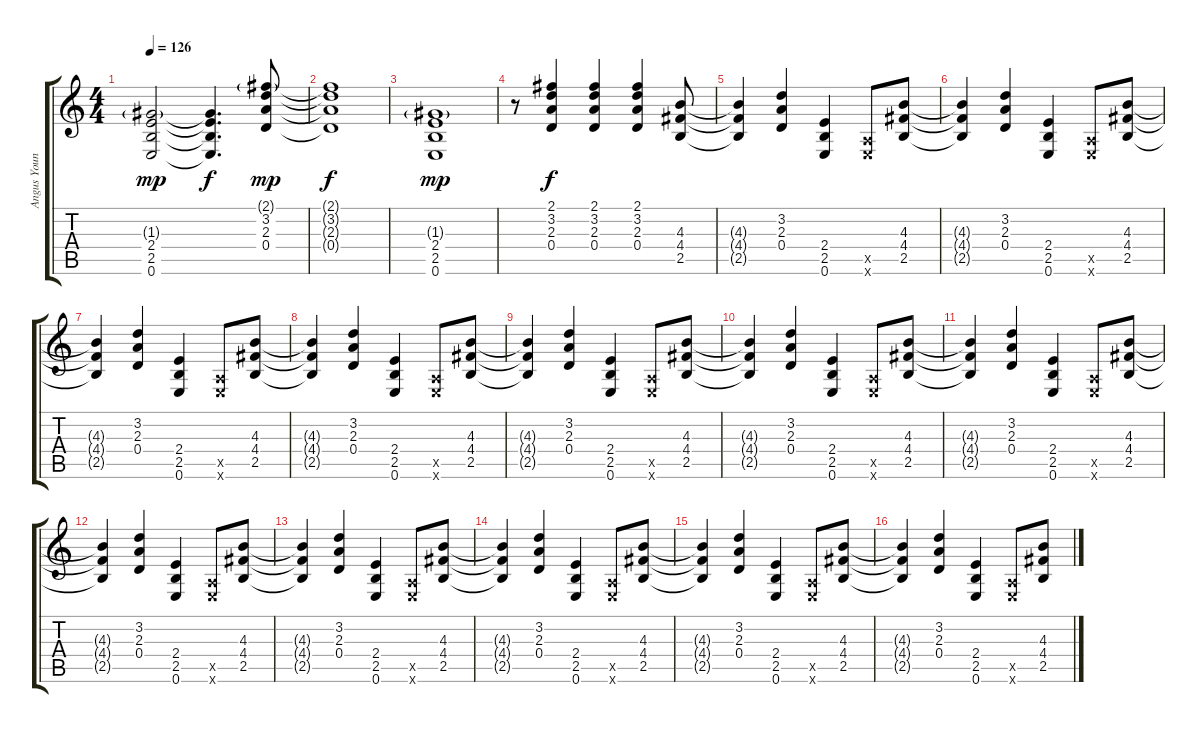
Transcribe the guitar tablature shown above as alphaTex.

\track ("Angus Young" "Angus Youn") {instrument distortionguitar}
\staff {score tabs}
\tuning (E4 B3 G3 D3 A2 E2) {hide}
\ts (4 4)
\tempo 126
\clef g2
\ks c
(1.3{g} 2.4 2.5 0.6).2{dy mp} (1.3{t} 2.4{t} 2.5{t} 0.6{t}).4{d dy f} (2.1{g} 3.2 2.3 0.4).8{dy mp} |
(2.1{t} 3.2{t} 2.3{t} 0.4{t}).1{dy f} |
(1.3{g} 2.4 2.5 0.6).1{dy mp} |
r.8 (2.1 3.2 2.3 0.4).4{dy f} (2.1 3.2 2.3 0.4).4 (2.1 3.2 2.3 0.4).4 (4.3 4.4 2.5).8 |
(4.3{t} 4.4{t} 2.5{t}).4 (3.2 2.3 0.4).4 (2.4 2.5 0.6).4 (0.5{x} 0.6{x}).8 (4.3 4.4 2.5).8 |
(4.3{t} 4.4{t} 2.5{t}).4 (3.2 2.3 0.4).4 (2.4 2.5 0.6).4 (0.5{x} 0.6{x}).8 (4.3 4.4 2.5).8 |
(4.3{t} 4.4{t} 2.5{t}).4 (3.2 2.3 0.4).4 (2.4 2.5 0.6).4 (0.5{x} 0.6{x}).8 (4.3 4.4 2.5).8 |
(4.3{t} 4.4{t} 2.5{t}).4 (3.2 2.3 0.4).4 (2.4 2.5 0.6).4 (0.5{x} 0.6{x}).8 (4.3 4.4 2.5).8 |
(4.3{t} 4.4{t} 2.5{t}).4 (3.2 2.3 0.4).4 (2.4 2.5 0.6).4 (0.5{x} 0.6{x}).8 (4.3 4.4 2.5).8 |
(4.3{t} 4.4{t} 2.5{t}).4 (3.2 2.3 0.4).4 (2.4 2.5 0.6).4 (0.5{x} 0.6{x}).8 (4.3 4.4 2.5).8 |
(4.3{t} 4.4{t} 2.5{t}).4 (3.2 2.3 0.4).4 (2.4 2.5 0.6).4 (0.5{x} 0.6{x}).8 (4.3 4.4 2.5).8 |
(4.3{t} 4.4{t} 2.5{t}).4 (3.2 2.3 0.4).4 (2.4 2.5 0.6).4 (0.5{x} 0.6{x}).8 (4.3 4.4 2.5).8 |
(4.3{t} 4.4{t} 2.5{t}).4 (3.2 2.3 0.4).4 (2.4 2.5 0.6).4 (0.5{x} 0.6{x}).8 (4.3 4.4 2.5).8 |
(4.3{t} 4.4{t} 2.5{t}).4 (3.2 2.3 0.4).4 (2.4 2.5 0.6).4 (0.5{x} 0.6{x}).8 (4.3 4.4 2.5).8 |
(4.3{t} 4.4{t} 2.5{t}).4 (3.2 2.3 0.4).4 (2.4 2.5 0.6).4 (0.5{x} 0.6{x}).8 (4.3 4.4 2.5).8 |
(4.3{t} 4.4{t} 2.5{t}).4 (3.2 2.3 0.4).4 (2.4 2.5 0.6).4 (0.5{x} 0.6{x}).8 (4.3 4.4 2.5).8
